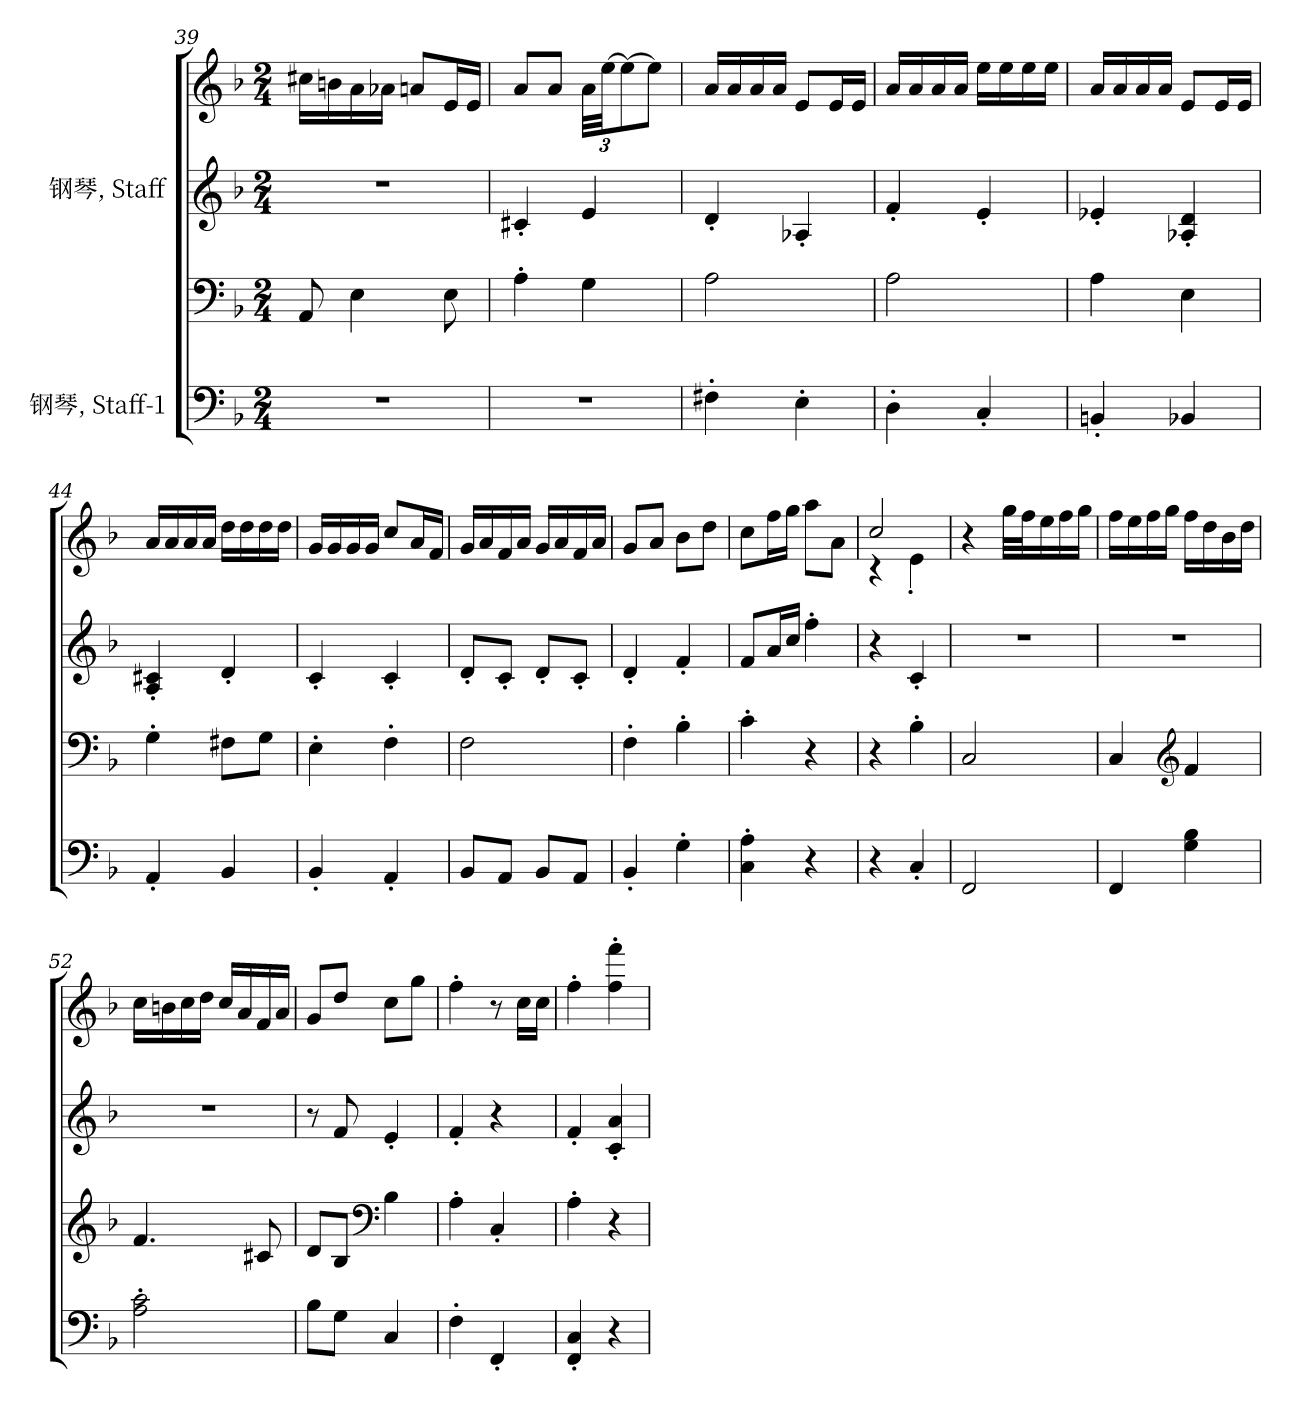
**kern	**kern	**kern	**kern
*part2	*part2	*part1	*part1
*staff4	*staff3	*staff2	*staff1
*I"钢琴, Staff-1	*	*I"钢琴, Staff	*
*clefF4	*clefF4	*clefG2	*clefG2
*k[b-]	*k[b-]	*k[b-]	*k[b-]
*M2/4	*M2/4	*M2/4	*M2/4
=39	=39	=39	=39
2r	8AA/	2r	16cc#X\LL
.	.	.	16bn\
.	4E\	.	16a\
.	.	.	16a-X\JJ
.	.	.	8an/L
.	8E\	.	16e/L
.	.	.	16e/JJ
=40	=40	=40	=40
2r	4A'\	4c#X'/	8a/L
.	.	.	8a/J
*	*	*	*Xbrackettup
.	4G\	4e/	48a\LLL
.	.	.	[48ee\JJ
.	.	.	12ee\_
.	.	.	8ee\J]
!!LO:LB:g=z
=41	=41	=41	=41
4F#X'\	2A\	4d'/	16a/LL
.	.	.	16a/
.	.	.	16a/
.	.	.	16a/JJ
4E'\	.	4A-X'/	8e/L
.	.	.	16e/L
.	.	.	16e/JJ
=42	=42	=42	=42
4D'\	2A\	4f'/	16a/LL
.	.	.	16a/
.	.	.	16a/
.	.	.	16a/JJ
4C'/	.	4e'/	16ee\LL
.	.	.	16ee\
.	.	.	16ee\
.	.	.	16ee\JJ
=43	=43	=43	=43
4BBn'/	4A\	4e-X'/	16a/LL
.	.	.	16a/
.	.	.	16a/
.	.	.	16a/JJ
4BB-X/	4E\	4A-X/' 4d/'	8e/L
.	.	.	16e/L
.	.	.	16e/JJ
=44	=44	=44	=44
4AA'/	4G'\	4A/' 4c#X/'	16a/LL
.	.	.	16a/
.	.	.	16a/
.	.	.	16a/JJ
4BB-/	8F#X\L	4d'/	16dd\LL
.	.	.	16dd\
.	8G\J	.	16dd\
.	.	.	16dd\JJ
=45	=45	=45	=45
4BB-'/	4E'\	4c'/	16g/LL
.	.	.	16g/
.	.	.	16g/
.	.	.	16g/JJ
4AA'/	4F'\	4c'/	8cc/L
.	.	.	16a/L
.	.	.	16f/JJ
!!LO:PB:g=z
=46	=46	=46	=46
8BB-/L	2F\	8d'/L	16g/LL
.	.	.	16a/
8AA/J	.	8c'/J	16f/
.	.	.	16a/JJ
8BB-/L	.	8d'/L	16g/LL
.	.	.	16a/
8AA/J	.	8c'/J	16f/
.	.	.	16a/JJ
=47	=47	=47	=47
4BB-'/	4F'\	4d'/	8g/L
.	.	.	8a/J
4G'\	4B-'\	4f'/	8b-\L
.	.	.	8dd\J
=48	=48	=48	=48
4C\' 4A\'	4c'\	8f/L	8cc\L
.	.	16a/L	16ff\L
.	.	16cc/JJ	16gg\JJ
4r	4r	4ff'\	8aa\L
.	.	.	8a\J
=49	=49	=49	=49
*	*	*	*^
4r	4r	4r	2cc/	4r
4C'/	4B-'\	4c'/	.	4e'\
*	*	*	*v	*v
=50	=50	=50	=50
2FF/	2C/	2r	4r
.	.	.	32gg\LLL
.	.	.	32ff\J
.	.	.	16ee\
.	.	.	16ff\
.	.	.	16gg\JJ
=51	=51	=51	=51
4FF/	4C/	2r	16ff\LL
.	.	.	16ee\
.	.	.	16ff\
.	.	.	16gg\JJ
*	*clefG2	*	*
4G\ 4B-\	4f/	.	16ff\LL
.	.	.	16dd\
.	.	.	16b-\
.	.	.	16dd\JJ
!!LO:LB:g=z
=52	=52	=52	=52
2A\' 2c\'	4.f/	2r	16cc\LL
.	.	.	16bn\
.	.	.	16cc\
.	.	.	16dd\JJ
.	.	.	16cc/LL
.	.	.	16a/
.	8c#X/	.	16f/
.	.	.	16a/JJ
=53	=53	=53	=53
8B-\L	8d/L	8r	8g/L
8G\J	8B-/J	8f/	8dd/J
*	*clefF4	*	*
4C/	4B-\	4e'/	8cc\L
.	.	.	8gg\J
=54	=54	=54	=54
4F'\	4A'\	4f'/	4ff'\
4FF'/	4C'/	4r	8r
.	.	.	16cc\LL
.	.	.	16cc\JJ
=55	=55	=55	=55
4FF/' 4C/'	4A'\	4f'/	4ff'\
4r	4r	4c/' 4a/'	4ff\' 4fff\'
=	=	=	=
*-	*-	*-	*-
